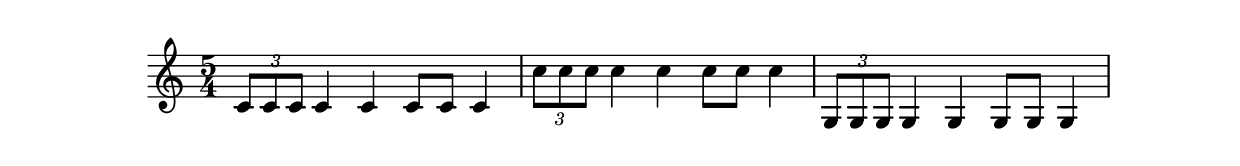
%% DO NOT EDIT this file manually; it was automatically
%% generated from the LilyPond Snippet Repository
%% (http://lsr.di.unimi.it).
%%
%% Make any changes in the LSR itself, or in
%% `Documentation/snippets/new/`, then run
%% `scripts/auxiliar/makelsr.pl`.
%%
%% This file is in the public domain.

\version "2.24.0"

\header {
  lsrtags = "pitches, real-music, really-cool, scheme-language"

  texidoc = "
In music that contains many occurrences of the same sequence of notes
at different pitches, the following music function may prove
useful.  It takes a note, of which only the pitch is used.

This example creates the rhythm used throughout @emph{Mars}, from
Gustav Holst's @emph{The Planets}.
"

  doctitle = "Creating a sequence of notes on various pitches"
} % begin verbatim


rhythm =
#(define-music-function (p) (ly:pitch?)
   "Make the rhythm in Mars (the Planets) at the given pitch"
  #{ \tuplet 3/2 { $p 8 8 8 } 4 4 8 8 4 #})

\new Staff {
  \time 5/4
  \rhythm c'
  \rhythm c''
  \rhythm g
}
